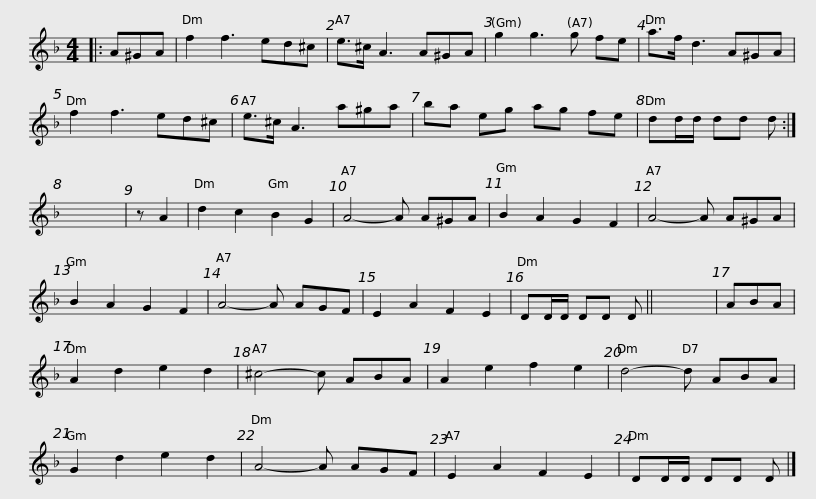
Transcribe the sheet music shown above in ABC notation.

X:1
L:1/8
M:4/4
I:linebreak $
K:Dmin
V:1 treble
V:1
|: A^GA | f2 f3 ed^c | e>^c A3 A^GA | g2 g3 g fe | a>f d3 A^GA | %5
 f2 f3 ed^c |$ e>^c A3 a^ga | ba eg ag fe | dd/d/ dd d :| x8 | %10
 z A2 | d2 c2 B2 G2 | A4- A A^GA | B2 A2 G2 F2 |$ A4- A A^GA | %15
 B2 A2 G2 F2 | A4- A AGF | E2 A2 F2 E2 | DD/D/ DD D || x8 | %20
 ABA | A2 d2 e2 d2 | ^c4- c ABA |$ A2 e2 f2 e2 | d4- d ABA | %25
 G2 d2 e2 d2 | A4- A AGF | E2 A2 F2 E2 | DD/D/ DD D |] %29
